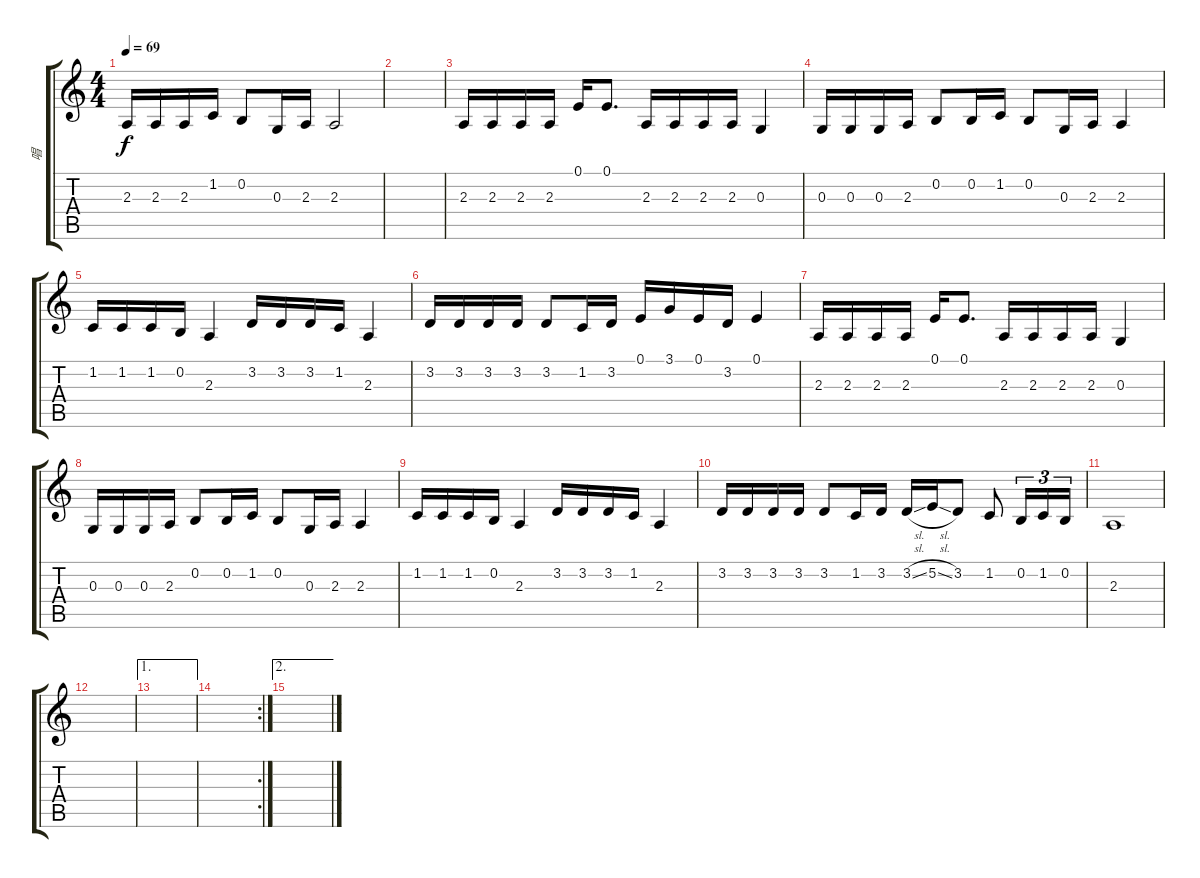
\track ("唱" "唱") {instrument altosax}
\staff {score tabs}
\tuning (E4 B3 G3 D3 A2 E2) {hide}
\ts (4 4)
\tempo 69
\clef g2
\ks c
2.3.16{dy f} 2.3.16 2.3.16 1.2.16 0.2.8 0.3.16 2.3.16 2.3.2 |
|
2.3.16 2.3.16 2.3.16 2.3.16 0.1.16 0.1.8{d} 2.3.16 2.3.16 2.3.16 2.3.16 0.3.4 |
0.3.16 0.3.16 0.3.16 2.3.16 0.2.8 0.2.16 1.2.16 0.2.8 0.3.16 2.3.16 2.3.4 |
1.2.16 1.2.16 1.2.16 0.2.16 2.3.4 3.2.16 3.2.16 3.2.16 1.2.16 2.3.4 |
3.2.16 3.2.16 3.2.16 3.2.16 3.2.8 1.2.16 3.2.16 0.1.16 3.1.16 0.1.16 3.2.16 0.1.4 |
2.3.16 2.3.16 2.3.16 2.3.16 0.1.16 0.1.8{d} 2.3.16 2.3.16 2.3.16 2.3.16 0.3.4 |
0.3.16 0.3.16 0.3.16 2.3.16 0.2.8 0.2.16 1.2.16 0.2.8 0.3.16 2.3.16 2.3.4 |
1.2.16 1.2.16 1.2.16 0.2.16 2.3.4 3.2.16 3.2.16 3.2.16 1.2.16 2.3.4 |
3.2.16 3.2.16 3.2.16 3.2.16 3.2.8 1.2.16 3.2.16 3.2{sl}.16 5.2{sl}.16 3.2.8 1.2.8 0.2.16{tu (3 2)} 1.2.16{tu (3 2)} 0.2.16{tu (3 2)} |
2.3.1 |
|
\ae 1
|
\rc 2
|
\ae 2
